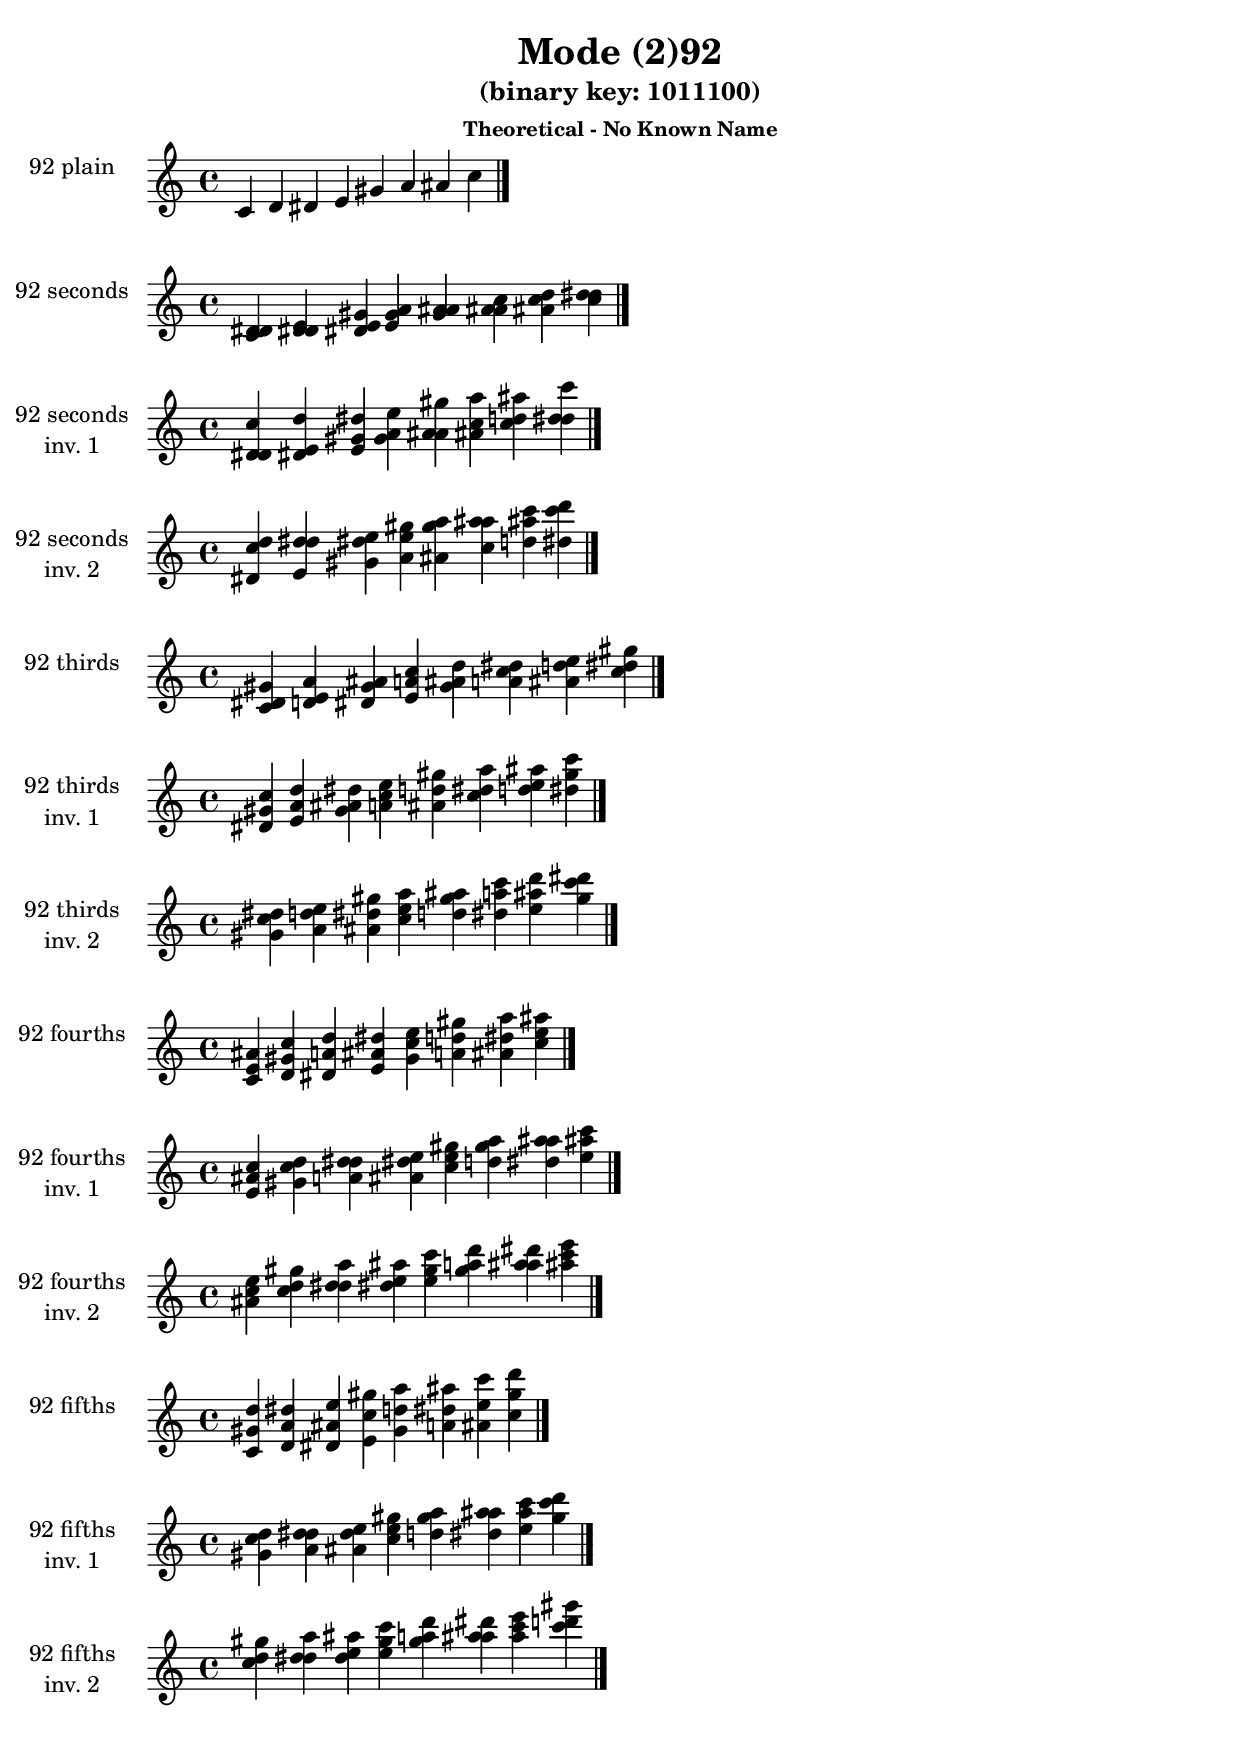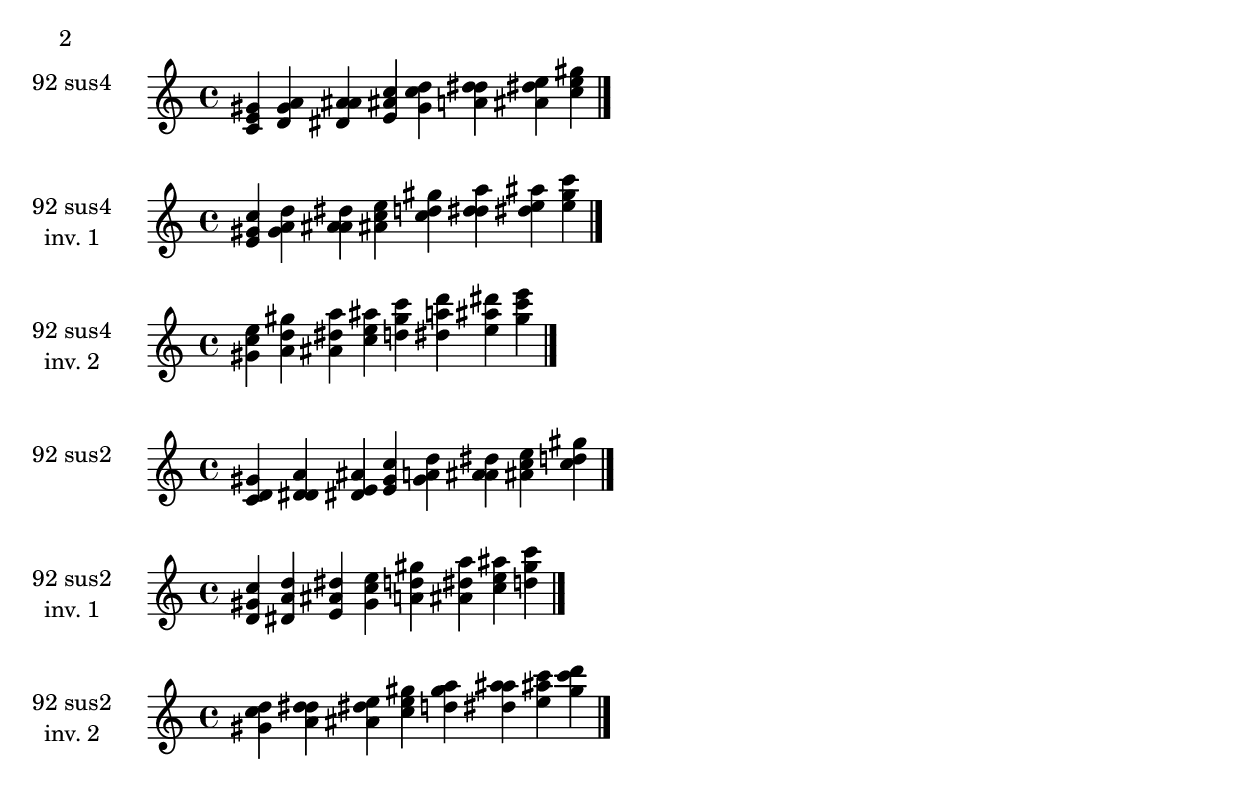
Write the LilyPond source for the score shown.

\version "2.19.0"

\header {
  title = "Mode (2)92"
  subtitle = "(binary key: 1011100)"
  subsubtitle =  \markup { \left-align \column {
      "Theoretical - No Known Name"
    }
  }
 %% Remove default LilyPond tagline
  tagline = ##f
}

\paper {
  #(set-paper-size "a4")
}

global = {
  \key c \major
  \time 4/4
  \tempo 4=100
}

\book {
  \score {
    \new Staff \with {
      instrumentName =  \markup { \column {
         \hcenter-in #14 \line { 92 plain }
         \hcenter-in #14 \line {  } } }
      midiInstrument = "oboe"
    } { \accidentalStyle "default"
        \cadenzaOn c' d' dis' e' gis' a' ais' c''  \cadenzaOff \bar "|." }
    \layout { }
  }
  \score {
    \new Staff \with {
      instrumentName =  \markup { \column {
         \hcenter-in #14 \line { 92 seconds }
         \hcenter-in #14 \line {  } } }
      midiInstrument = "oboe"
    } { \accidentalStyle "default"
        \cadenzaOn <c' d' dis'> <d' dis' e'> <dis' e' gis'> <e' gis' a'> <gis' a' ais'> <a' ais' c''> <ais' c'' d''> <c'' d'' dis''>  \cadenzaOff \bar "|." }
    \layout { }
  }
  \score {
    \new Staff \with {
      instrumentName =  \markup { \column {
         \hcenter-in #14 \line { 92 seconds }
         \hcenter-in #14 \line { inv. 1 } } }
      midiInstrument = "oboe"
    } { \accidentalStyle "default"
        \cadenzaOn <d' dis' c''> <dis' e' d''> <e' gis' dis''> <gis' a' e''> <a' ais' gis''> <ais' c'' a''> <c'' d'' ais''> <d'' dis'' c'''>  \cadenzaOff \bar "|." }
    \layout { }
  }
  \score {
    \new Staff \with {
      instrumentName =  \markup { \column {
         \hcenter-in #14 \line { 92 seconds }
         \hcenter-in #14 \line { inv. 2 } } }
      midiInstrument = "oboe"
    } { \accidentalStyle "default"
        \cadenzaOn <dis' c'' d''> <e' d'' dis''> <gis' dis'' e''> <a' e'' gis''> <ais' gis'' a''> <c'' a'' ais''> <d'' ais'' c'''> <dis'' c''' d'''>  \cadenzaOff \bar "|." }
    \layout { }
  }
  \score {
    \new Staff \with {
      instrumentName =  \markup { \column {
         \hcenter-in #14 \line { 92 thirds }
         \hcenter-in #14 \line {  } } }
      midiInstrument = "oboe"
    } { \accidentalStyle "default"
        \cadenzaOn <c' dis' gis'> <d' e' a'> <dis' gis' ais'> <e' a' c''> <gis' ais' d''> <a' c'' dis''> <ais' d'' e''> <c'' dis'' gis''>  \cadenzaOff \bar "|." }
    \layout { }
  }
  \score {
    \new Staff \with {
      instrumentName =  \markup { \column {
         \hcenter-in #14 \line { 92 thirds }
         \hcenter-in #14 \line { inv. 1 } } }
      midiInstrument = "oboe"
    } { \accidentalStyle "default"
        \cadenzaOn <dis' gis' c''> <e' a' d''> <gis' ais' dis''> <a' c'' e''> <ais' d'' gis''> <c'' dis'' a''> <d'' e'' ais''> <dis'' gis'' c'''>  \cadenzaOff \bar "|." }
    \layout { }
  }
  \score {
    \new Staff \with {
      instrumentName =  \markup { \column {
         \hcenter-in #14 \line { 92 thirds }
         \hcenter-in #14 \line { inv. 2 } } }
      midiInstrument = "oboe"
    } { \accidentalStyle "default"
        \cadenzaOn <gis' c'' dis''> <a' d'' e''> <ais' dis'' gis''> <c'' e'' a''> <d'' gis'' ais''> <dis'' a'' c'''> <e'' ais'' d'''> <gis'' c''' dis'''>  \cadenzaOff \bar "|." }
    \layout { }
  }
  \score {
    \new Staff \with {
      instrumentName =  \markup { \column {
         \hcenter-in #14 \line { 92 fourths }
         \hcenter-in #14 \line {  } } }
      midiInstrument = "oboe"
    } { \accidentalStyle "default"
        \cadenzaOn <c' e' ais'> <d' gis' c''> <dis' a' d''> <e' ais' dis''> <gis' c'' e''> <a' d'' gis''> <ais' dis'' a''> <c'' e'' ais''>  \cadenzaOff \bar "|." }
    \layout { }
  }
  \score {
    \new Staff \with {
      instrumentName =  \markup { \column {
         \hcenter-in #14 \line { 92 fourths }
         \hcenter-in #14 \line { inv. 1 } } }
      midiInstrument = "oboe"
    } { \accidentalStyle "default"
        \cadenzaOn <e' ais' c''> <gis' c'' d''> <a' d'' dis''> <ais' dis'' e''> <c'' e'' gis''> <d'' gis'' a''> <dis'' a'' ais''> <e'' ais'' c'''>  \cadenzaOff \bar "|." }
    \layout { }
  }
  \score {
    \new Staff \with {
      instrumentName =  \markup { \column {
         \hcenter-in #14 \line { 92 fourths }
         \hcenter-in #14 \line { inv. 2 } } }
      midiInstrument = "oboe"
    } { \accidentalStyle "default"
        \cadenzaOn <ais' c'' e''> <c'' d'' gis''> <d'' dis'' a''> <dis'' e'' ais''> <e'' gis'' c'''> <gis'' a'' d'''> <a'' ais'' dis'''> <ais'' c''' e'''>  \cadenzaOff \bar "|." }
    \layout { }
  }
  \score {
    \new Staff \with {
      instrumentName =  \markup { \column {
         \hcenter-in #14 \line { 92 fifths }
         \hcenter-in #14 \line {  } } }
      midiInstrument = "oboe"
    } { \accidentalStyle "default"
        \cadenzaOn <c' gis' d''> <d' a' dis''> <dis' ais' e''> <e' c'' gis''> <gis' d'' a''> <a' dis'' ais''> <ais' e'' c'''> <c'' gis'' d'''>  \cadenzaOff \bar "|." }
    \layout { }
  }
  \score {
    \new Staff \with {
      instrumentName =  \markup { \column {
         \hcenter-in #14 \line { 92 fifths }
         \hcenter-in #14 \line { inv. 1 } } }
      midiInstrument = "oboe"
    } { \accidentalStyle "default"
        \cadenzaOn <gis' d'' c''> <a' dis'' d''> <ais' e'' dis''> <c'' gis'' e''> <d'' a'' gis''> <dis'' ais'' a''> <e'' c''' ais''> <gis'' d''' c'''>  \cadenzaOff \bar "|." }
    \layout { }
  }
  \score {
    \new Staff \with {
      instrumentName =  \markup { \column {
         \hcenter-in #14 \line { 92 fifths }
         \hcenter-in #14 \line { inv. 2 } } }
      midiInstrument = "oboe"
    } { \accidentalStyle "default"
        \cadenzaOn <d'' c'' gis''> <dis'' d'' a''> <e'' dis'' ais''> <gis'' e'' c'''> <a'' gis'' d'''> <ais'' a'' dis'''> <c''' ais'' e'''> <d''' c''' gis'''>  \cadenzaOff \bar "|." }
    \layout { }
  }
  \score {
    \new Staff \with {
      instrumentName =  \markup { \column {
         \hcenter-in #14 \line { 92 sus4 }
         \hcenter-in #14 \line {  } } }
      midiInstrument = "oboe"
    } { \accidentalStyle "default"
        \cadenzaOn <c' e' gis'> <d' gis' a'> <dis' a' ais'> <e' ais' c''> <gis' c'' d''> <a' d'' dis''> <ais' dis'' e''> <c'' e'' gis''>  \cadenzaOff \bar "|." }
    \layout { }
  }
  \score {
    \new Staff \with {
      instrumentName =  \markup { \column {
         \hcenter-in #14 \line { 92 sus4 }
         \hcenter-in #14 \line { inv. 1 } } }
      midiInstrument = "oboe"
    } { \accidentalStyle "default"
        \cadenzaOn <e' gis' c''> <gis' a' d''> <a' ais' dis''> <ais' c'' e''> <c'' d'' gis''> <d'' dis'' a''> <dis'' e'' ais''> <e'' gis'' c'''>  \cadenzaOff \bar "|." }
    \layout { }
  }
  \score {
    \new Staff \with {
      instrumentName =  \markup { \column {
         \hcenter-in #14 \line { 92 sus4 }
         \hcenter-in #14 \line { inv. 2 } } }
      midiInstrument = "oboe"
    } { \accidentalStyle "default"
        \cadenzaOn <gis' c'' e''> <a' d'' gis''> <ais' dis'' a''> <c'' e'' ais''> <d'' gis'' c'''> <dis'' a'' d'''> <e'' ais'' dis'''> <gis'' c''' e'''>  \cadenzaOff \bar "|." }
    \layout { }
  }
  \score {
    \new Staff \with {
      instrumentName =  \markup { \column {
         \hcenter-in #14 \line { 92 sus2 }
         \hcenter-in #14 \line {  } } }
      midiInstrument = "oboe"
    } { \accidentalStyle "default"
        \cadenzaOn <c' d' gis'> <d' dis' a'> <dis' e' ais'> <e' gis' c''> <gis' a' d''> <a' ais' dis''> <ais' c'' e''> <c'' d'' gis''>  \cadenzaOff \bar "|." }
    \layout { }
  }
  \score {
    \new Staff \with {
      instrumentName =  \markup { \column {
         \hcenter-in #14 \line { 92 sus2 }
         \hcenter-in #14 \line { inv. 1 } } }
      midiInstrument = "oboe"
    } { \accidentalStyle "default"
        \cadenzaOn <d' gis' c''> <dis' a' d''> <e' ais' dis''> <gis' c'' e''> <a' d'' gis''> <ais' dis'' a''> <c'' e'' ais''> <d'' gis'' c'''>  \cadenzaOff \bar "|." }
    \layout { }
  }
  \score {
    \new Staff \with {
      instrumentName =  \markup { \column {
         \hcenter-in #14 \line { 92 sus2 }
         \hcenter-in #14 \line { inv. 2 } } }
      midiInstrument = "oboe"
    } { \accidentalStyle "default"
        \cadenzaOn <gis' c'' d''> <a' d'' dis''> <ais' dis'' e''> <c'' e'' gis''> <d'' gis'' a''> <dis'' a'' ais''> <e'' ais'' c'''> <gis'' c''' d'''>  \cadenzaOff \bar "|." }
    \layout { }
  }
}

\book {
  \bookOutputSuffix "plain_"
  \score {
    \new Staff \with {
      instrumentName =  \markup { \column {
         \hcenter-in #14 \line { 92 plain }
         \hcenter-in #14 \line {  } } }
      midiInstrument = "oboe"
    } { \accidentalStyle "default"
        \cadenzaOn c' d' dis' e' gis' a' ais' c''  \cadenzaOff \bar "|." }
    \midi { }
  }
}
\book {
  \bookOutputSuffix "seconds_"
  \score {
    \new Staff \with {
      instrumentName =  \markup { \column {
         \hcenter-in #14 \line { 92 seconds }
         \hcenter-in #14 \line {  } } }
      midiInstrument = "oboe"
    } { \accidentalStyle "default"
        \cadenzaOn <c' d' dis'> <d' dis' e'> <dis' e' gis'> <e' gis' a'> <gis' a' ais'> <a' ais' c''> <ais' c'' d''> <c'' d'' dis''>  \cadenzaOff \bar "|." }
    \midi { }
  }
}
\book {
  \bookOutputSuffix "seconds_inv. 1"
  \score {
    \new Staff \with {
      instrumentName =  \markup { \column {
         \hcenter-in #14 \line { 92 seconds }
         \hcenter-in #14 \line { inv. 1 } } }
      midiInstrument = "oboe"
    } { \accidentalStyle "default"
        \cadenzaOn <d' dis' c''> <dis' e' d''> <e' gis' dis''> <gis' a' e''> <a' ais' gis''> <ais' c'' a''> <c'' d'' ais''> <d'' dis'' c'''>  \cadenzaOff \bar "|." }
    \midi { }
  }
}
\book {
  \bookOutputSuffix "seconds_inv. 2"
  \score {
    \new Staff \with {
      instrumentName =  \markup { \column {
         \hcenter-in #14 \line { 92 seconds }
         \hcenter-in #14 \line { inv. 2 } } }
      midiInstrument = "oboe"
    } { \accidentalStyle "default"
        \cadenzaOn <dis' c'' d''> <e' d'' dis''> <gis' dis'' e''> <a' e'' gis''> <ais' gis'' a''> <c'' a'' ais''> <d'' ais'' c'''> <dis'' c''' d'''>  \cadenzaOff \bar "|." }
    \midi { }
  }
}
\book {
  \bookOutputSuffix "thirds_"
  \score {
    \new Staff \with {
      instrumentName =  \markup { \column {
         \hcenter-in #14 \line { 92 thirds }
         \hcenter-in #14 \line {  } } }
      midiInstrument = "oboe"
    } { \accidentalStyle "default"
        \cadenzaOn <c' dis' gis'> <d' e' a'> <dis' gis' ais'> <e' a' c''> <gis' ais' d''> <a' c'' dis''> <ais' d'' e''> <c'' dis'' gis''>  \cadenzaOff \bar "|." }
    \midi { }
  }
}
\book {
  \bookOutputSuffix "thirds_inv. 1"
  \score {
    \new Staff \with {
      instrumentName =  \markup { \column {
         \hcenter-in #14 \line { 92 thirds }
         \hcenter-in #14 \line { inv. 1 } } }
      midiInstrument = "oboe"
    } { \accidentalStyle "default"
        \cadenzaOn <dis' gis' c''> <e' a' d''> <gis' ais' dis''> <a' c'' e''> <ais' d'' gis''> <c'' dis'' a''> <d'' e'' ais''> <dis'' gis'' c'''>  \cadenzaOff \bar "|." }
    \midi { }
  }
}
\book {
  \bookOutputSuffix "thirds_inv. 2"
  \score {
    \new Staff \with {
      instrumentName =  \markup { \column {
         \hcenter-in #14 \line { 92 thirds }
         \hcenter-in #14 \line { inv. 2 } } }
      midiInstrument = "oboe"
    } { \accidentalStyle "default"
        \cadenzaOn <gis' c'' dis''> <a' d'' e''> <ais' dis'' gis''> <c'' e'' a''> <d'' gis'' ais''> <dis'' a'' c'''> <e'' ais'' d'''> <gis'' c''' dis'''>  \cadenzaOff \bar "|." }
    \midi { }
  }
}
\book {
  \bookOutputSuffix "fourths_"
  \score {
    \new Staff \with {
      instrumentName =  \markup { \column {
         \hcenter-in #14 \line { 92 fourths }
         \hcenter-in #14 \line {  } } }
      midiInstrument = "oboe"
    } { \accidentalStyle "default"
        \cadenzaOn <c' e' ais'> <d' gis' c''> <dis' a' d''> <e' ais' dis''> <gis' c'' e''> <a' d'' gis''> <ais' dis'' a''> <c'' e'' ais''>  \cadenzaOff \bar "|." }
    \midi { }
  }
}
\book {
  \bookOutputSuffix "fourths_inv. 1"
  \score {
    \new Staff \with {
      instrumentName =  \markup { \column {
         \hcenter-in #14 \line { 92 fourths }
         \hcenter-in #14 \line { inv. 1 } } }
      midiInstrument = "oboe"
    } { \accidentalStyle "default"
        \cadenzaOn <e' ais' c''> <gis' c'' d''> <a' d'' dis''> <ais' dis'' e''> <c'' e'' gis''> <d'' gis'' a''> <dis'' a'' ais''> <e'' ais'' c'''>  \cadenzaOff \bar "|." }
    \midi { }
  }
}
\book {
  \bookOutputSuffix "fourths_inv. 2"
  \score {
    \new Staff \with {
      instrumentName =  \markup { \column {
         \hcenter-in #14 \line { 92 fourths }
         \hcenter-in #14 \line { inv. 2 } } }
      midiInstrument = "oboe"
    } { \accidentalStyle "default"
        \cadenzaOn <ais' c'' e''> <c'' d'' gis''> <d'' dis'' a''> <dis'' e'' ais''> <e'' gis'' c'''> <gis'' a'' d'''> <a'' ais'' dis'''> <ais'' c''' e'''>  \cadenzaOff \bar "|." }
    \midi { }
  }
}
\book {
  \bookOutputSuffix "fifths_"
  \score {
    \new Staff \with {
      instrumentName =  \markup { \column {
         \hcenter-in #14 \line { 92 fifths }
         \hcenter-in #14 \line {  } } }
      midiInstrument = "oboe"
    } { \accidentalStyle "default"
        \cadenzaOn <c' gis' d''> <d' a' dis''> <dis' ais' e''> <e' c'' gis''> <gis' d'' a''> <a' dis'' ais''> <ais' e'' c'''> <c'' gis'' d'''>  \cadenzaOff \bar "|." }
    \midi { }
  }
}
\book {
  \bookOutputSuffix "fifths_inv. 1"
  \score {
    \new Staff \with {
      instrumentName =  \markup { \column {
         \hcenter-in #14 \line { 92 fifths }
         \hcenter-in #14 \line { inv. 1 } } }
      midiInstrument = "oboe"
    } { \accidentalStyle "default"
        \cadenzaOn <gis' d'' c''> <a' dis'' d''> <ais' e'' dis''> <c'' gis'' e''> <d'' a'' gis''> <dis'' ais'' a''> <e'' c''' ais''> <gis'' d''' c'''>  \cadenzaOff \bar "|." }
    \midi { }
  }
}
\book {
  \bookOutputSuffix "fifths_inv. 2"
  \score {
    \new Staff \with {
      instrumentName =  \markup { \column {
         \hcenter-in #14 \line { 92 fifths }
         \hcenter-in #14 \line { inv. 2 } } }
      midiInstrument = "oboe"
    } { \accidentalStyle "default"
        \cadenzaOn <d'' c'' gis''> <dis'' d'' a''> <e'' dis'' ais''> <gis'' e'' c'''> <a'' gis'' d'''> <ais'' a'' dis'''> <c''' ais'' e'''> <d''' c''' gis'''>  \cadenzaOff \bar "|." }
    \midi { }
  }
}
\book {
  \bookOutputSuffix "sus4_"
  \score {
    \new Staff \with {
      instrumentName =  \markup { \column {
         \hcenter-in #14 \line { 92 sus4 }
         \hcenter-in #14 \line {  } } }
      midiInstrument = "oboe"
    } { \accidentalStyle "default"
        \cadenzaOn <c' e' gis'> <d' gis' a'> <dis' a' ais'> <e' ais' c''> <gis' c'' d''> <a' d'' dis''> <ais' dis'' e''> <c'' e'' gis''>  \cadenzaOff \bar "|." }
    \midi { }
  }
}
\book {
  \bookOutputSuffix "sus4_inv. 1"
  \score {
    \new Staff \with {
      instrumentName =  \markup { \column {
         \hcenter-in #14 \line { 92 sus4 }
         \hcenter-in #14 \line { inv. 1 } } }
      midiInstrument = "oboe"
    } { \accidentalStyle "default"
        \cadenzaOn <e' gis' c''> <gis' a' d''> <a' ais' dis''> <ais' c'' e''> <c'' d'' gis''> <d'' dis'' a''> <dis'' e'' ais''> <e'' gis'' c'''>  \cadenzaOff \bar "|." }
    \midi { }
  }
}
\book {
  \bookOutputSuffix "sus4_inv. 2"
  \score {
    \new Staff \with {
      instrumentName =  \markup { \column {
         \hcenter-in #14 \line { 92 sus4 }
         \hcenter-in #14 \line { inv. 2 } } }
      midiInstrument = "oboe"
    } { \accidentalStyle "default"
        \cadenzaOn <gis' c'' e''> <a' d'' gis''> <ais' dis'' a''> <c'' e'' ais''> <d'' gis'' c'''> <dis'' a'' d'''> <e'' ais'' dis'''> <gis'' c''' e'''>  \cadenzaOff \bar "|." }
    \midi { }
  }
}
\book {
  \bookOutputSuffix "sus2_"
  \score {
    \new Staff \with {
      instrumentName =  \markup { \column {
         \hcenter-in #14 \line { 92 sus2 }
         \hcenter-in #14 \line {  } } }
      midiInstrument = "oboe"
    } { \accidentalStyle "default"
        \cadenzaOn <c' d' gis'> <d' dis' a'> <dis' e' ais'> <e' gis' c''> <gis' a' d''> <a' ais' dis''> <ais' c'' e''> <c'' d'' gis''>  \cadenzaOff \bar "|." }
    \midi { }
  }
}
\book {
  \bookOutputSuffix "sus2_inv. 1"
  \score {
    \new Staff \with {
      instrumentName =  \markup { \column {
         \hcenter-in #14 \line { 92 sus2 }
         \hcenter-in #14 \line { inv. 1 } } }
      midiInstrument = "oboe"
    } { \accidentalStyle "default"
        \cadenzaOn <d' gis' c''> <dis' a' d''> <e' ais' dis''> <gis' c'' e''> <a' d'' gis''> <ais' dis'' a''> <c'' e'' ais''> <d'' gis'' c'''>  \cadenzaOff \bar "|." }
    \midi { }
  }
}
\book {
  \bookOutputSuffix "sus2_inv. 2"
  \score {
    \new Staff \with {
      instrumentName =  \markup { \column {
         \hcenter-in #14 \line { 92 sus2 }
         \hcenter-in #14 \line { inv. 2 } } }
      midiInstrument = "oboe"
    } { \accidentalStyle "default"
        \cadenzaOn <gis' c'' d''> <a' d'' dis''> <ais' dis'' e''> <c'' e'' gis''> <d'' gis'' a''> <dis'' a'' ais''> <e'' ais'' c'''> <gis'' c''' d'''>  \cadenzaOff \bar "|." }
    \midi { }
  }
}
